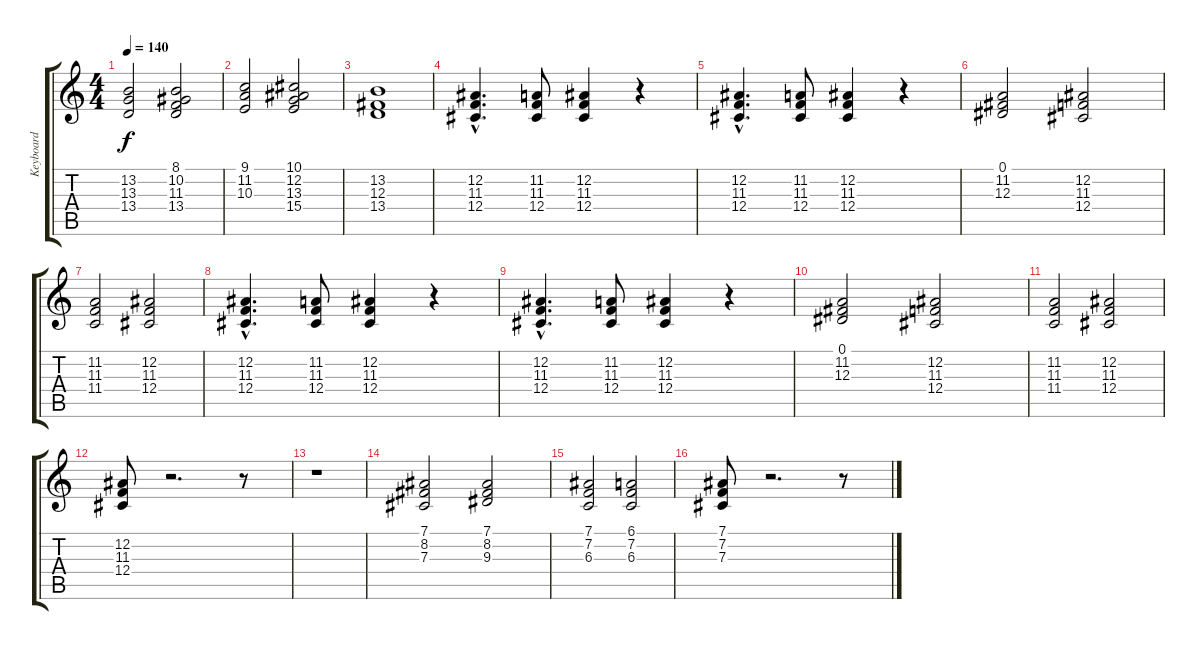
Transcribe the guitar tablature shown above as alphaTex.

\track ("Keyboard" "Keyboard") {instrument pad3polysynth}
\staff {score tabs}
\tuning (Eb4 Bb3 Gb3 Db3 Ab2 Eb2) {hide}
\ts (4 4)
\tempo 140
\clef g2
\ks c
(13.2 13.3 13.4).2{dy f} (8.1 10.2 11.3 13.4).2 |
(9.1 11.2 10.3).2 (10.1 12.2 13.3 15.4).2 |
(13.2 12.3 13.4).1 |
(12.2{hac} 11.3{hac} 12.4{hac}).4{d instrument pad3polysynth} (11.2 11.3 12.4).8 (12.2 11.3 12.4).4 r.4 |
(12.2{hac} 11.3{hac} 12.4{hac}).4{d} (11.2 11.3 12.4).8 (12.2 11.3 12.4).4 r.4 |
(0.1 11.2 12.3).2 (12.2 11.3 12.4).2 |
(11.2 11.3 11.4).2 (12.2 11.3 12.4).2 |
(12.2{hac} 11.3{hac} 12.4{hac}).4{d} (11.2 11.3 12.4).8 (12.2 11.3 12.4).4 r.4 |
(12.2{hac} 11.3{hac} 12.4{hac}).4{d} (11.2 11.3 12.4).8 (12.2 11.3 12.4).4 r.4 |
(0.1 11.2 12.3).2 (12.2 11.3 12.4).2 |
(11.2 11.3 11.4).2 (12.2 11.3 12.4).2 |
(12.2 11.3 12.4).8 r.2{d} r.8 |
r.1 |
(7.1 8.2 7.3).2 (7.1 8.2 9.3).2 |
(7.1 7.2 6.3).2 (6.1 7.2 6.3).2 |
(7.1 7.2 7.3).8 r.2{d} r.8
